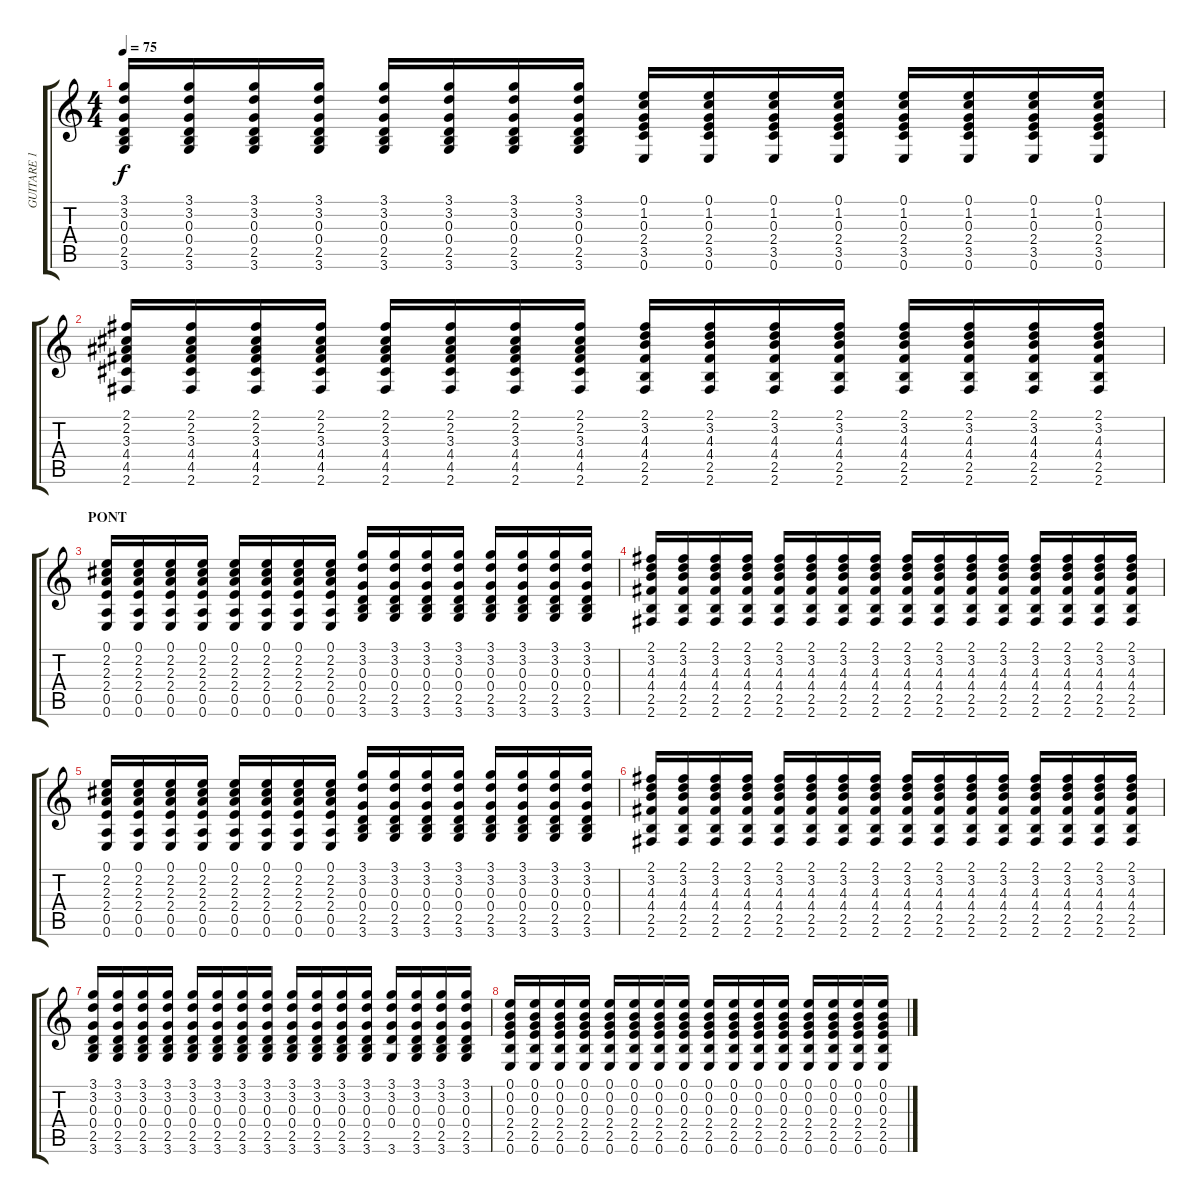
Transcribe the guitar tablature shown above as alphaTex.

\track ("GUITARE 1" "GUITARE 1") {instrument acousticguitarsteel}
\staff {score tabs}
\tuning (E4 B3 G3 D3 A2 E2) {hide}
\ts (4 4)
\tempo 75
\clef g2
\ks c
(3.1 3.2 0.3 0.4 2.5 3.6).16{dy f} (3.1 3.2 0.3 0.4 2.5 3.6).16 (3.1 3.2 0.3 0.4 2.5 3.6).16 (3.1 3.2 0.3 0.4 2.5 3.6).16 (3.1 3.2 0.3 0.4 2.5 3.6).16 (3.1 3.2 0.3 0.4 2.5 3.6).16 (3.1 3.2 0.3 0.4 2.5 3.6).16 (3.1 3.2 0.3 0.4 2.5 3.6).16 (0.1 1.2 0.3 2.4 3.5 0.6).16 (0.1 1.2 0.3 2.4 3.5 0.6).16 (0.1 1.2 0.3 2.4 3.5 0.6).16 (0.1 1.2 0.3 2.4 3.5 0.6).16 (0.1 1.2 0.3 2.4 3.5 0.6).16 (0.1 1.2 0.3 2.4 3.5 0.6).16 (0.1 1.2 0.3 2.4 3.5 0.6).16 (0.1 1.2 0.3 2.4 3.5 0.6).16 |
(2.1 2.2 3.3 4.4 4.5 2.6).16 (2.1 2.2 3.3 4.4 4.5 2.6).16 (2.1 2.2 3.3 4.4 4.5 2.6).16 (2.1 2.2 3.3 4.4 4.5 2.6).16 (2.1 2.2 3.3 4.4 4.5 2.6).16 (2.1 2.2 3.3 4.4 4.5 2.6).16 (2.1 2.2 3.3 4.4 4.5 2.6).16 (2.1 2.2 3.3 4.4 4.5 2.6).16 (2.1 3.2 4.3 4.4 2.5 2.6).16 (2.1 3.2 4.3 4.4 2.5 2.6).16 (2.1 3.2 4.3 4.4 2.5 2.6).16 (2.1 3.2 4.3 4.4 2.5 2.6).16 (2.1 3.2 4.3 4.4 2.5 2.6).16 (2.1 3.2 4.3 4.4 2.5 2.6).16 (2.1 3.2 4.3 4.4 2.5 2.6).16 (2.1 3.2 4.3 4.4 2.5 2.6).16 |
\section ("" "PONT")
(0.1 2.2 2.3 2.4 0.5 0.6).16 (0.1 2.2 2.3 2.4 0.5 0.6).16 (0.1 2.2 2.3 2.4 0.5 0.6).16 (0.1 2.2 2.3 2.4 0.5 0.6).16 (0.1 2.2 2.3 2.4 0.5 0.6).16 (0.1 2.2 2.3 2.4 0.5 0.6).16 (0.1 2.2 2.3 2.4 0.5 0.6).16 (0.1 2.2 2.3 2.4 0.5 0.6).16 (3.1 3.2 0.3 0.4 2.5 3.6).16 (3.1 3.2 0.3 0.4 2.5 3.6).16 (3.1 3.2 0.3 0.4 2.5 3.6).16 (3.1 3.2 0.3 0.4 2.5 3.6).16 (3.1 3.2 0.3 0.4 2.5 3.6).16 (3.1 3.2 0.3 0.4 2.5 3.6).16 (3.1 3.2 0.3 0.4 2.5 3.6).16 (3.1 3.2 0.3 0.4 2.5 3.6).16 |
(2.1 3.2 4.3 4.4 2.5 2.6).16 (2.1 3.2 4.3 4.4 2.5 2.6).16 (2.1 3.2 4.3 4.4 2.5 2.6).16 (2.1 3.2 4.3 4.4 2.5 2.6).16 (2.1 3.2 4.3 4.4 2.5 2.6).16 (2.1 3.2 4.3 4.4 2.5 2.6).16 (2.1 3.2 4.3 4.4 2.5 2.6).16 (2.1 3.2 4.3 4.4 2.5 2.6).16 (2.1 3.2 4.3 4.4 2.5 2.6).16 (2.1 3.2 4.3 4.4 2.5 2.6).16 (2.1 3.2 4.3 4.4 2.5 2.6).16 (2.1 3.2 4.3 4.4 2.5 2.6).16 (2.1 3.2 4.3 4.4 2.5 2.6).16 (2.1 3.2 4.3 4.4 2.5 2.6).16 (2.1 3.2 4.3 4.4 2.5 2.6).16 (2.1 3.2 4.3 4.4 2.5 2.6).16 |
(0.1 2.2 2.3 2.4 0.5 0.6).16 (0.1 2.2 2.3 2.4 0.5 0.6).16 (0.1 2.2 2.3 2.4 0.5 0.6).16 (0.1 2.2 2.3 2.4 0.5 0.6).16 (0.1 2.2 2.3 2.4 0.5 0.6).16 (0.1 2.2 2.3 2.4 0.5 0.6).16 (0.1 2.2 2.3 2.4 0.5 0.6).16 (0.1 2.2 2.3 2.4 0.5 0.6).16 (3.1 3.2 0.3 0.4 2.5 3.6).16 (3.1 3.2 0.3 0.4 2.5 3.6).16 (3.1 3.2 0.3 0.4 2.5 3.6).16 (3.1 3.2 0.3 0.4 2.5 3.6).16 (3.1 3.2 0.3 0.4 2.5 3.6).16 (3.1 3.2 0.3 0.4 2.5 3.6).16 (3.1 3.2 0.3 0.4 2.5 3.6).16 (3.1 3.2 0.3 0.4 2.5 3.6).16 |
(2.1 3.2 4.3 4.4 2.5 2.6).16 (2.1 3.2 4.3 4.4 2.5 2.6).16 (2.1 3.2 4.3 4.4 2.5 2.6).16 (2.1 3.2 4.3 4.4 2.5 2.6).16 (2.1 3.2 4.3 4.4 2.5 2.6).16 (2.1 3.2 4.3 4.4 2.5 2.6).16 (2.1 3.2 4.3 4.4 2.5 2.6).16 (2.1 3.2 4.3 4.4 2.5 2.6).16 (2.1 3.2 4.3 4.4 2.5 2.6).16 (2.1 3.2 4.3 4.4 2.5 2.6).16 (2.1 3.2 4.3 4.4 2.5 2.6).16 (2.1 3.2 4.3 4.4 2.5 2.6).16 (2.1 3.2 4.3 4.4 2.5 2.6).16 (2.1 3.2 4.3 4.4 2.5 2.6).16 (2.1 3.2 4.3 4.4 2.5 2.6).16 (2.1 3.2 4.3 4.4 2.5 2.6).16 |
(3.1 3.2 0.3 0.4 2.5 3.6).16 (3.1 3.2 0.3 0.4 2.5 3.6).16 (3.1 3.2 0.3 0.4 2.5 3.6).16 (3.1 3.2 0.3 0.4 2.5 3.6).16 (3.1 3.2 0.3 0.4 2.5 3.6).16 (3.1 3.2 0.3 0.4 2.5 3.6).16 (3.1 3.2 0.3 0.4 2.5 3.6).16 (3.1 3.2 0.3 0.4 2.5 3.6).16 (3.1 3.2 0.3 0.4 2.5 3.6).16 (3.1 3.2 0.3 0.4 2.5 3.6).16 (3.1 3.2 0.3 0.4 2.5 3.6).16 (3.1 3.2 0.3 0.4 2.5 3.6).16 (3.1 3.2 0.3 0.4 3.6).16 (3.1 3.2 0.3 0.4 2.5 3.6).16 (3.1 3.2 0.3 0.4 2.5 3.6).16 (3.1 3.2 0.3 0.4 2.5 3.6).16 |
(0.1 0.2 0.3 2.4 2.5 0.6).16 (0.1 0.2 0.3 2.4 2.5 0.6).16 (0.1 0.2 0.3 2.4 2.5 0.6).16 (0.1 0.2 0.3 2.4 2.5 0.6).16 (0.1 0.2 0.3 2.4 2.5 0.6).16 (0.1 0.2 0.3 2.4 2.5 0.6).16 (0.1 0.2 0.3 2.4 2.5 0.6).16 (0.1 0.2 0.3 2.4 2.5 0.6).16 (0.1 0.2 0.3 2.4 2.5 0.6).16 (0.1 0.2 0.3 2.4 2.5 0.6).16 (0.1 0.2 0.3 2.4 2.5 0.6).16 (0.1 0.2 0.3 2.4 2.5 0.6).16 (0.1 0.2 0.3 2.4 2.5 0.6).16 (0.1 0.2 0.3 2.4 2.5 0.6).16 (0.1 0.2 0.3 2.4 2.5 0.6).16 (0.1 0.2 0.3 2.4 2.5 0.6).16
